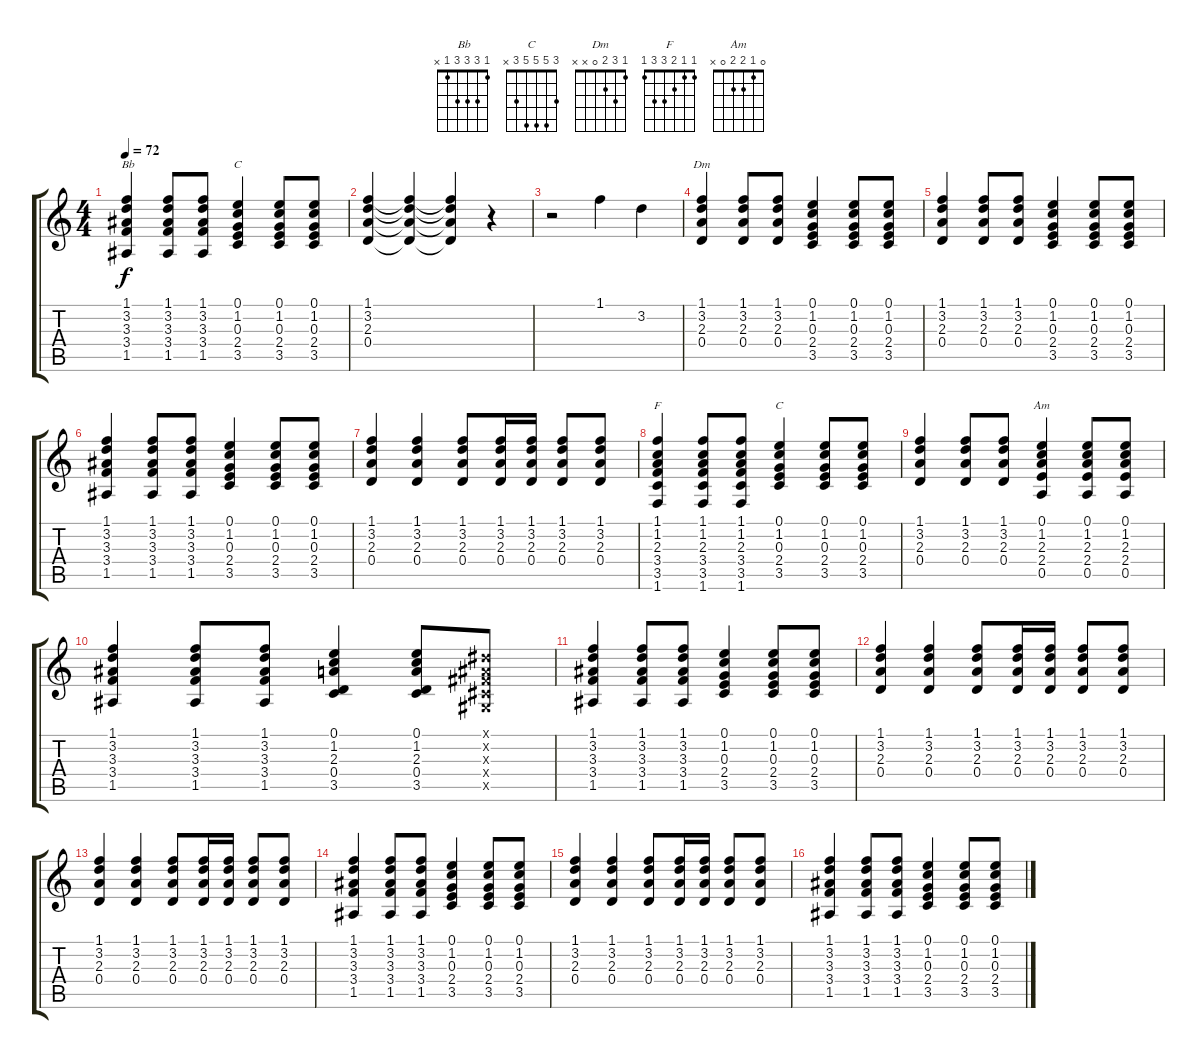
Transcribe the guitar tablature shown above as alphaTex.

\track "" {instrument acousticguitarnylon}
\staff {score tabs}
\tuning (E4 B3 G3 D3 A2 E2) {hide}
\chord (" Bb" 1 3 3 3 1 x)
\chord ("C" 0 1 0 2 3 x)
\chord ("Dm" 1 3 2 0 x x)
\chord ("F" 1 1 2 3 3 1)
\chord ("C" 3 5 5 5 3 x)
\chord ("Am" 0 1 2 2 0 x)
\ts (4 4)
\tempo 72
\clef g2
\ks c
(1.1 3.2 3.3 3.4 1.5).4{ch " Bb" dy f} (1.1 3.2 3.3 3.4 1.5).8 (1.1 3.2 3.3 3.4 1.5).8 (0.1 1.2 0.3 2.4 3.5).4{ch "C"} (0.1 1.2 0.3 2.4 3.5).8 (0.1 1.2 0.3 2.4 3.5).8 |
(1.1 3.2 2.3 0.4).4 (1.1{t} 3.2{t} 2.3{t} 0.4{t}).4 (1.1{t} 3.2{t} 2.3{t} 0.4{t}).4 r.4 |
r.2 1.1.4 3.2.4 |
(1.1 3.2 2.3 0.4).4{ch "Dm"} (1.1 3.2 2.3 0.4).8 (1.1 3.2 2.3 0.4).8 (0.1 1.2 0.3 2.4 3.5).4 (0.1 1.2 0.3 2.4 3.5).8 (0.1 1.2 0.3 2.4 3.5).8 |
(1.1 3.2 2.3 0.4).4 (1.1 3.2 2.3 0.4).8 (1.1 3.2 2.3 0.4).8 (0.1 1.2 0.3 2.4 3.5).4 (0.1 1.2 0.3 2.4 3.5).8 (0.1 1.2 0.3 2.4 3.5).8 |
(1.1 3.2 3.3 3.4 1.5).4 (1.1 3.2 3.3 3.4 1.5).8 (1.1 3.2 3.3 3.4 1.5).8 (0.1 1.2 0.3 2.4 3.5).4 (0.1 1.2 0.3 2.4 3.5).8 (0.1 1.2 0.3 2.4 3.5).8 |
(1.1 3.2 2.3 0.4).4 (1.1 3.2 2.3 0.4).4 (1.1 3.2 2.3 0.4).8 (1.1 3.2 2.3 0.4).16 (1.1 3.2 2.3 0.4).16 (1.1 3.2 2.3 0.4).8 (1.1 3.2 2.3 0.4).8 |
(1.1 1.2 2.3 3.4 3.5 1.6).4{ch "F"} (1.1 1.2 2.3 3.4 3.5 1.6).8 (1.1 1.2 2.3 3.4 3.5 1.6).8 (0.1 1.2 0.3 2.4 3.5).4{ch "C"} (0.1 1.2 0.3 2.4 3.5).8 (0.1 1.2 0.3 2.4 3.5).8 |
(1.1 3.2 2.3 0.4).4 (1.1 3.2 2.3 0.4).8 (1.1 3.2 2.3 0.4).8 (0.1 1.2 2.3 2.4 0.5).4{ch "Am"} (0.1 1.2 2.3 2.4 0.5).8 (0.1 1.2 2.3 2.4 0.5).8 |
(1.1 3.2 3.3 3.4 1.5).4 (1.1 3.2 3.3 3.4 1.5).8 (1.1 3.2 3.3 3.4 1.5).8 (0.1 1.2 2.3 0.4 3.5).4 (0.1 1.2 2.3 0.4 3.5).8 (-1.1{x} -1.2{x} -1.3{x} -1.4{x} -1.5{x}).8 |
(1.1 3.2 3.3 3.4 1.5).4 (1.1 3.2 3.3 3.4 1.5).8 (1.1 3.2 3.3 3.4 1.5).8 (0.1 1.2 0.3 2.4 3.5).4 (0.1 1.2 0.3 2.4 3.5).8 (0.1 1.2 0.3 2.4 3.5).8 |
(1.1 3.2 2.3 0.4).4 (1.1 3.2 2.3 0.4).4 (1.1 3.2 2.3 0.4).8 (1.1 3.2 2.3 0.4).16 (1.1 3.2 2.3 0.4).16 (1.1 3.2 2.3 0.4).8 (1.1 3.2 2.3 0.4).8 |
(1.1 3.2 2.3 0.4).4 (1.1 3.2 2.3 0.4).4 (1.1 3.2 2.3 0.4).8 (1.1 3.2 2.3 0.4).16 (1.1 3.2 2.3 0.4).16 (1.1 3.2 2.3 0.4).8 (1.1 3.2 2.3 0.4).8 |
(1.1 3.2 3.3 3.4 1.5).4 (1.1 3.2 3.3 3.4 1.5).8 (1.1 3.2 3.3 3.4 1.5).8 (0.1 1.2 0.3 2.4 3.5).4 (0.1 1.2 0.3 2.4 3.5).8 (0.1 1.2 0.3 2.4 3.5).8 |
(1.1 3.2 2.3 0.4).4 (1.1 3.2 2.3 0.4).4 (1.1 3.2 2.3 0.4).8 (1.1 3.2 2.3 0.4).16 (1.1 3.2 2.3 0.4).16 (1.1 3.2 2.3 0.4).8 (1.1 3.2 2.3 0.4).8 |
(1.1 3.2 3.3 3.4 1.5).4 (1.1 3.2 3.3 3.4 1.5).8 (1.1 3.2 3.3 3.4 1.5).8 (0.1 1.2 0.3 2.4 3.5).4 (0.1 1.2 0.3 2.4 3.5).8 (0.1 1.2 0.3 2.4 3.5).8
